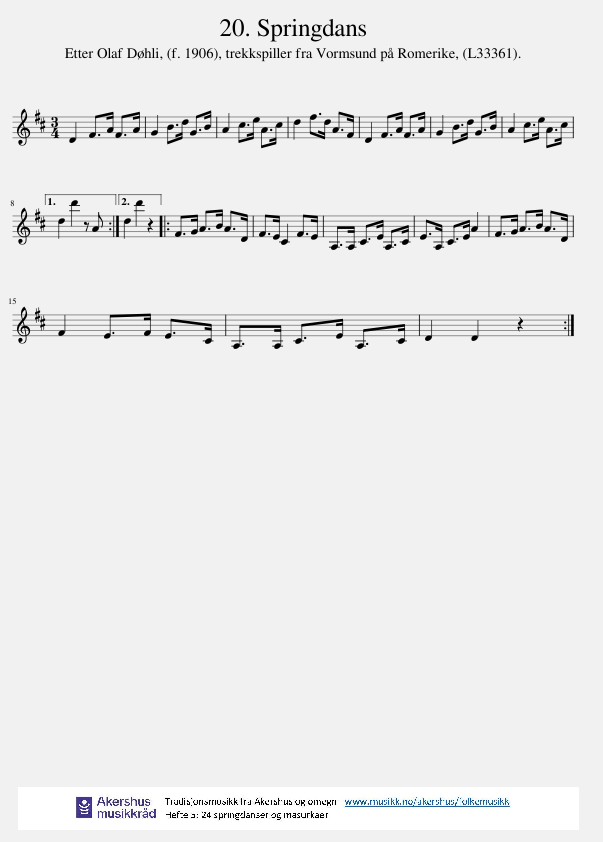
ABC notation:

X:1
L:1/8
M:3/4
I:linebreak $
K:D
V:1 treble
V:1
 D2 F>A F>A | G2 B>d G>B | A2 c>e A>c | d2 f>d A>F | D2 F>A F>A | %5
 G2 B>d G>B | A2 c>e A>c |1$ d2 d'2 z A :|2 d2 d'2 z2 |: F>G A>B A>D | %10
 F>E C2 F>E | A,>A, C>E A,>C | E>A, C>E A2 | F>G A>B A>D |$ F2 E>F E>C | %15
 A,>A, C>E A,>C | D2 D2 z2 :| %17
